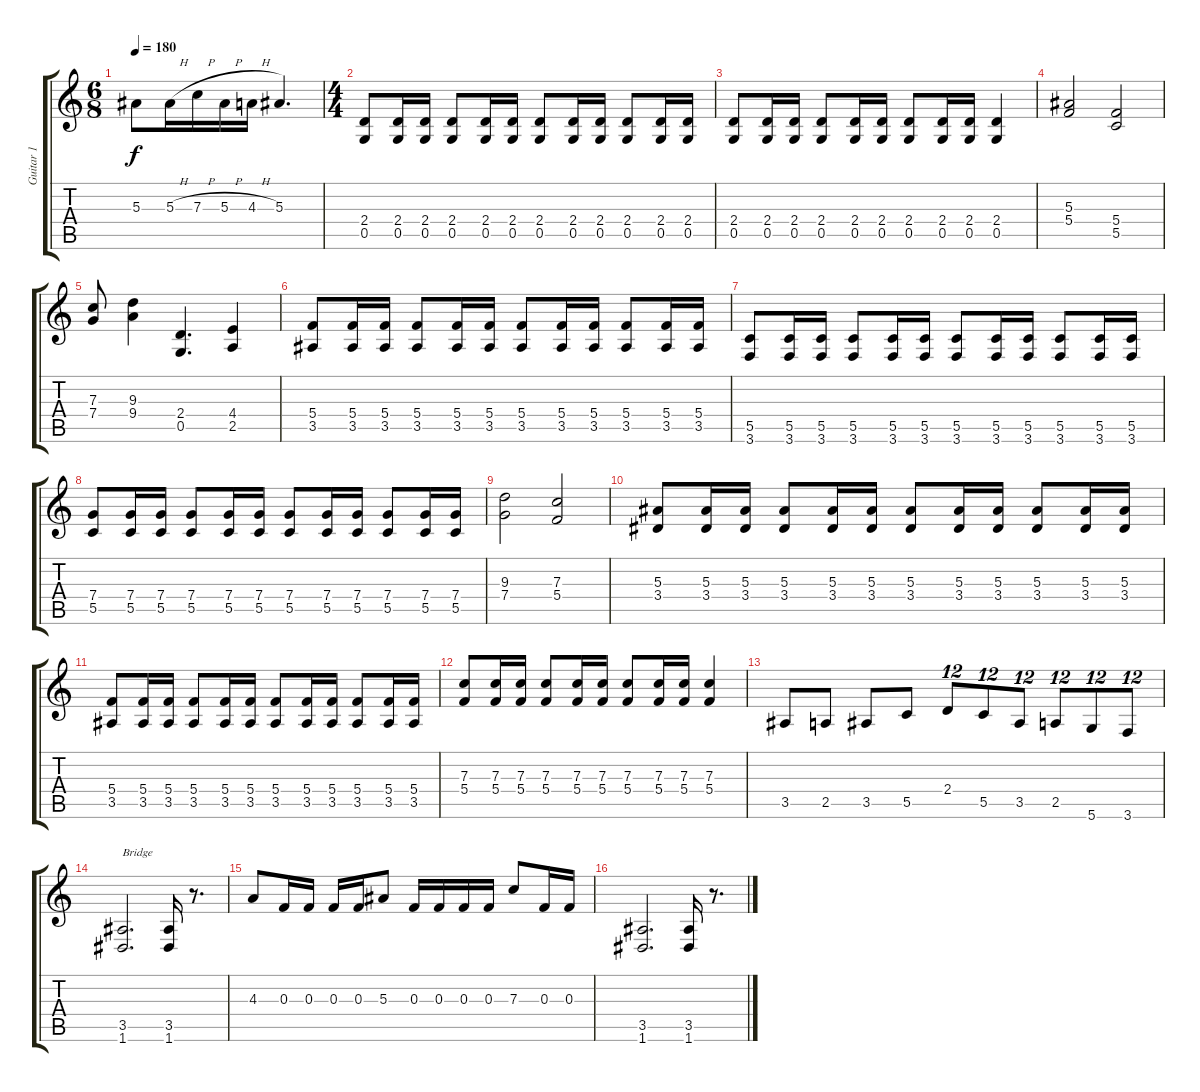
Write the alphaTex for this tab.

\track ("Guitar 1" "Guitar 1") {instrument acousticguitarnylon}
\staff {score tabs}
\tuning (D4 A3 F3 C3 G2 D2) {hide}
\ts (6 8)
\tempo 180
\clef g2
\ks c
5.3.8{dy f} 5.3{h}.16 7.3{h}.16 5.3{h}.16 4.3{h}.16 5.3.4{d} |
\ts (4 4)
(2.4 0.5).8 (2.4 0.5).16 (2.4 0.5).16 (2.4 0.5).8 (2.4 0.5).16 (2.4 0.5).16 (2.4 0.5).8 (2.4 0.5).16 (2.4 0.5).16 (2.4 0.5).8 (2.4 0.5).16 (2.4 0.5).16 |
(2.4 0.5).8 (2.4 0.5).16 (2.4 0.5).16 (2.4 0.5).8 (2.4 0.5).16 (2.4 0.5).16 (2.4 0.5).8 (2.4 0.5).16 (2.4 0.5).16 (2.4 0.5).4 |
(5.3 5.4).2 (5.4 5.5).2 |
(7.3 7.4).8 (9.3 9.4).4 (2.4 0.5).4{d} (4.4 2.5).4 |
(5.4 3.5).8 (5.4 3.5).16 (5.4 3.5).16 (5.4 3.5).8 (5.4 3.5).16 (5.4 3.5).16 (5.4 3.5).8 (5.4 3.5).16 (5.4 3.5).16 (5.4 3.5).8 (5.4 3.5).16 (5.4 3.5).16 |
(5.5 3.6).8 (5.5 3.6).16 (5.5 3.6).16 (5.5 3.6).8 (5.5 3.6).16 (5.5 3.6).16 (5.5 3.6).8 (5.5 3.6).16 (5.5 3.6).16 (5.5 3.6).8 (5.5 3.6).16 (5.5 3.6).16 |
(7.4 5.5).8 (7.4 5.5).16 (7.4 5.5).16 (7.4 5.5).8 (7.4 5.5).16 (7.4 5.5).16 (7.4 5.5).8 (7.4 5.5).16 (7.4 5.5).16 (7.4 5.5).8 (7.4 5.5).16 (7.4 5.5).16 |
(9.3 7.4).2 (7.3 5.4).2 |
(5.3 3.4).8 (5.3 3.4).16 (5.3 3.4).16 (5.3 3.4).8 (5.3 3.4).16 (5.3 3.4).16 (5.3 3.4).8 (5.3 3.4).16 (5.3 3.4).16 (5.3 3.4).8 (5.3 3.4).16 (5.3 3.4).16 |
(5.4 3.5).8 (5.4 3.5).16 (5.4 3.5).16 (5.4 3.5).8 (5.4 3.5).16 (5.4 3.5).16 (5.4 3.5).8 (5.4 3.5).16 (5.4 3.5).16 (5.4 3.5).8 (5.4 3.5).16 (5.4 3.5).16 |
(7.3 5.4).8 (7.3 5.4).16 (7.3 5.4).16 (7.3 5.4).8 (7.3 5.4).16 (7.3 5.4).16 (7.3 5.4).8 (7.3 5.4).16 (7.3 5.4).16 (7.3 5.4).4 |
3.5.8 2.5.8 3.5.8 5.5.8 2.4.8{tu (12 8)} 5.5.8{tu (12 8)} 3.5.8{tu (12 8)} 2.5.8{tu (12 8)} 5.6.8{tu (12 8)} 3.6.8{tu (12 8)} |
(3.5 1.6).2{d txt "Bridge"} (3.5 1.6).16 r.8{d} |
4.3.8 0.3.16 0.3.16 0.3.16 0.3.16 5.3.8 0.3.16 0.3.16 0.3.16 0.3.16 7.3.8 0.3.16 0.3.16 |
(3.5 1.6).2{d} (3.5 1.6).16 r.8{d}
